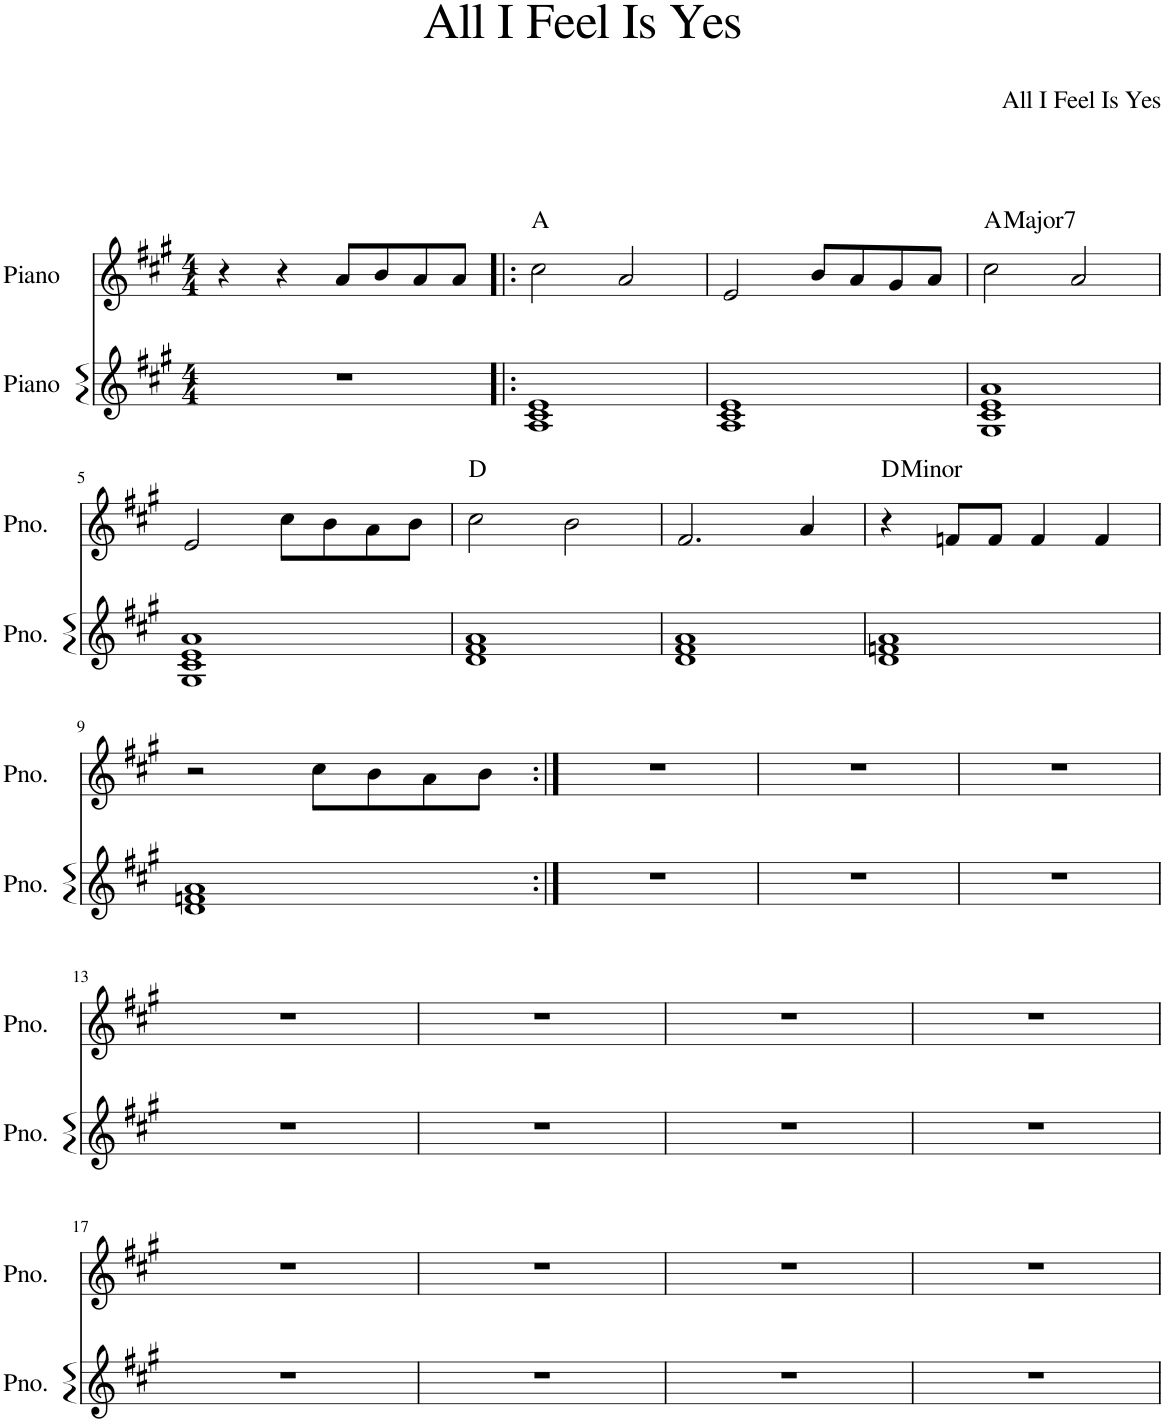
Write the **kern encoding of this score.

**kern	**kern	**harte
*part2	*part1	*part1
*staff2	*staff1	*
*I"Piano	*I"Piano	*
*I'Pno.	*I'Pno.	*
*clefG2	*clefG2	*
*k[f#c#g#]	*k[f#c#g#]	*
*M4/4	*M4/4	*
=1	=1	=1
1r	4r	.
.	4r	.
.	8a/L	.
.	8b/	.
.	8a/	.
.	8a/J	.
=2!|:	=2!|:	=2!|:
1A 1c# 1e	2cc#\	A:maj
.	2a/	.
=3	=3	=3
1A 1c# 1e	2e/	.
.	8b/L	.
.	8a/	.
.	8g#/	.
.	8a/J	.
=4	=4	=4
!	!	!LO:H:kt=Major7
1G# 1c# 1e 1a	2cc#\	A:maj7
.	2a/	.
!!LO:LB:g=z
=5	=5	=5
1G# 1c# 1e 1a	2e/	.
.	8cc#\L	.
.	8b\	.
.	8a\	.
.	8b\J	.
=6	=6	=6
1d 1f# 1a	2cc#\	D:maj
.	2b\	.
=7	=7	=7
1d 1f# 1a	2.f#/	.
.	4a/	.
=8	=8	=8
!	!	!LO:H:kt=Minor
1d 1fn 1a	4r	D:min
.	8fn/L	.
.	8f/J	.
.	4f/	.
.	4f/	.
!!LO:LB:g=z
=9	=9	=9
1d 1fn 1a	2r	.
.	8cc#\L	.
.	8b\	.
.	8a\	.
.	8b\J	.
=10:|!	=10:|!	=10:|!
1r	1r	.
=11	=11	=11
1r	1r	.
=12	=12	=12
1r	1r	.
!!LO:LB:g=z
=13	=13	=13
1r	1r	.
=14	=14	=14
1r	1r	.
=15	=15	=15
1r	1r	.
=16	=16	=16
1r	1r	.
!!LO:LB:g=z
=17	=17	=17
1r	1r	.
=18	=18	=18
1r	1r	.
=19	=19	=19
1r	1r	.
=20	=20	=20
1r	1r	.
=	=	=
*-	*-	*-
